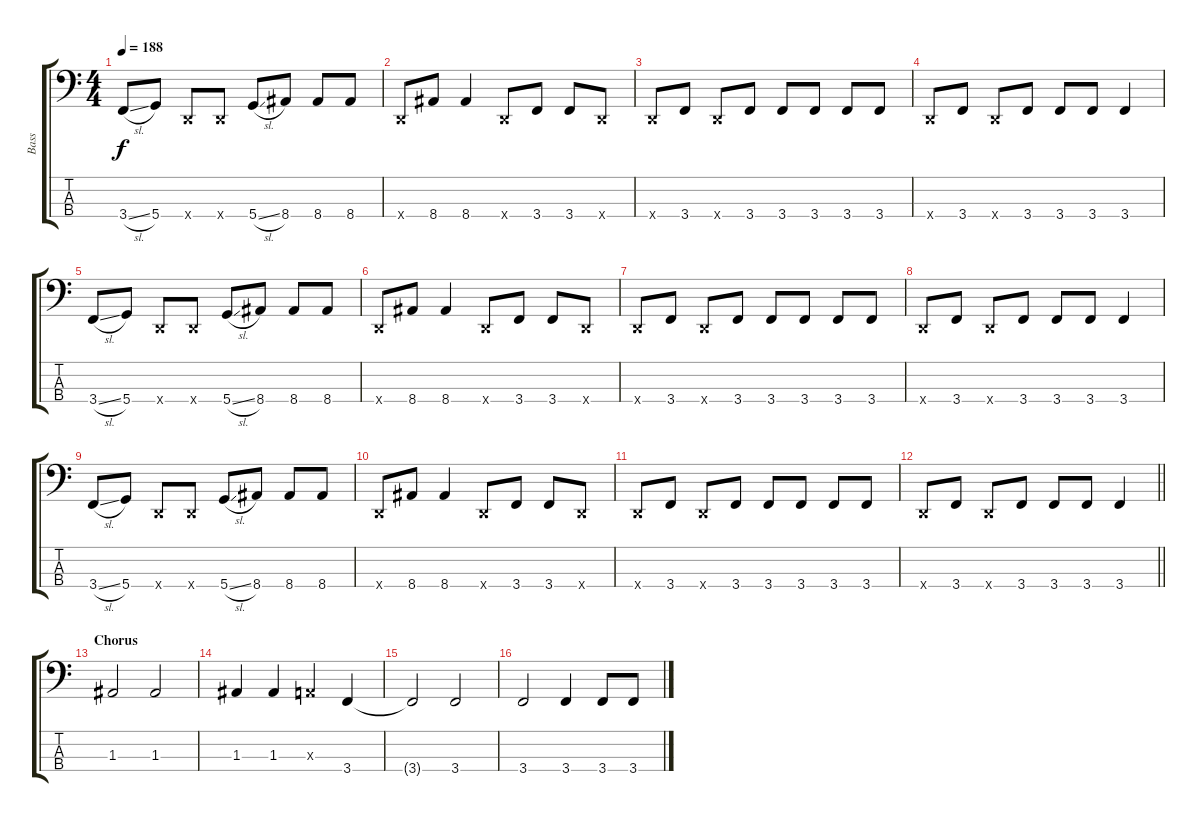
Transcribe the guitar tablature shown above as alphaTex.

\track ("Bass" "Bass") {instrument electricbasspick}
\staff {score tabs}
\tuning (G2 D2 A1 D1) {hide}
\ts (4 4)
\tempo 188
\clef f4
\ks c
3.4{sl}.8{dy f} 5.4.8 0.4{x}.8 0.4{x}.8 5.4{sl}.8 8.4.8 8.4.8 8.4.8 |
0.4{x}.8 8.4.8 8.4.4 0.4{x}.8 3.4.8 3.4.8 0.4{x}.8 |
0.4{x}.8 3.4.8 0.4{x}.8 3.4.8 3.4.8 3.4.8 3.4.8 3.4.8 |
0.4{x}.8 3.4.8 0.4{x}.8 3.4.8 3.4.8 3.4.8 3.4.4 |
3.4{sl}.8 5.4.8 0.4{x}.8 0.4{x}.8 5.4{sl}.8 8.4.8 8.4.8 8.4.8 |
0.4{x}.8 8.4.8 8.4.4 0.4{x}.8 3.4.8 3.4.8 0.4{x}.8 |
0.4{x}.8 3.4.8 0.4{x}.8 3.4.8 3.4.8 3.4.8 3.4.8 3.4.8 |
0.4{x}.8 3.4.8 0.4{x}.8 3.4.8 3.4.8 3.4.8 3.4.4 |
3.4{sl}.8 5.4.8 0.4{x}.8 0.4{x}.8 5.4{sl}.8 8.4.8 8.4.8 8.4.8 |
0.4{x}.8 8.4.8 8.4.4 0.4{x}.8 3.4.8 3.4.8 0.4{x}.8 |
0.4{x}.8 3.4.8 0.4{x}.8 3.4.8 3.4.8 3.4.8 3.4.8 3.4.8 |
\barLineRight lightlight
0.4{x}.8 3.4.8 0.4{x}.8 3.4.8 3.4.8 3.4.8 3.4.4 |
\section ("" "Chorus")
1.3.2 1.3.2 |
1.3.4 1.3.4 0.3{x}.4 3.4.4 |
3.4{t}.2 3.4.2 |
3.4.2 3.4.4 3.4.8 3.4.8
